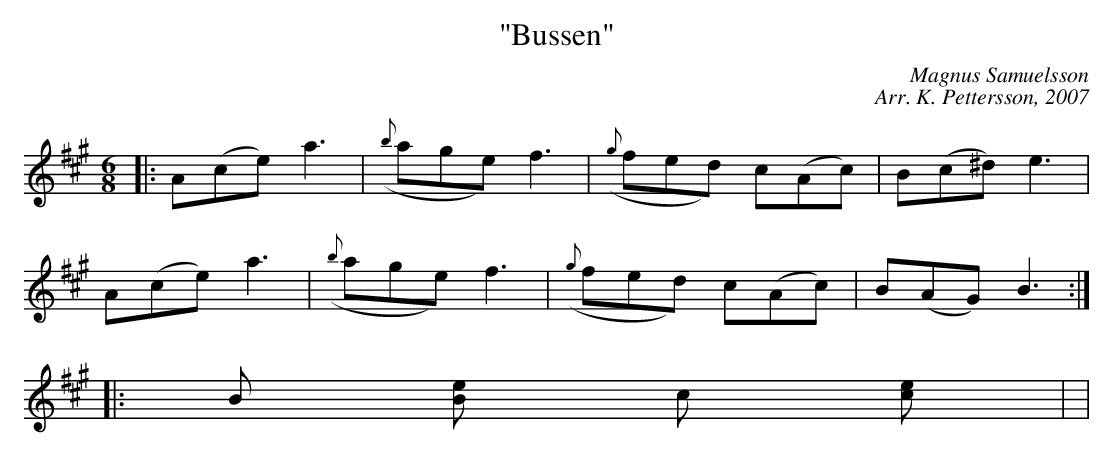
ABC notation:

X:1
T:"Bussen"
C:Magnus Samuelsson
C:Arr. K. Pettersson, 2007
M:6/8
L:1/8
K:A
|: A(ce) a3 | ({b}age) f3 | ({g}fed) c(Ac) | B(c^d) e3 |
 A(ce) a3 | ({b}age) f3 | ({g}fed) c(Ac) | B(AG) B3:|
|: B [Be] c [ce] |  |
 | :|
